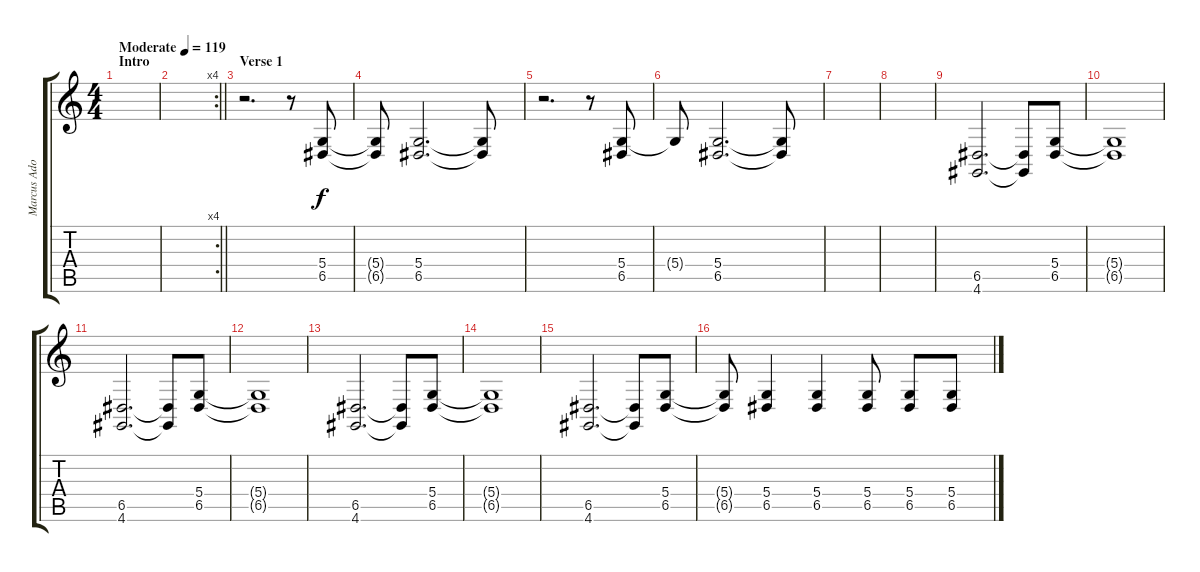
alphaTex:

\track ("Marcus Adoro(Synth)" "Marcus Ado") {instrument lead8bassandlead}
\staff {score tabs}
\tuning (E4 B3 G3 D3 A2 E2) {hide}
\ts (4 4)
\section ("" "Intro")
\tempo (119 "Moderate")
\clef g2
\ks c
|
\rc 4
\barLineRight lightlight
|
\section ("" "Verse 1")
r.2{d} r.8 (5.4 6.5).8{instrument pad5bowed} |
(5.4{t} 6.5{t}).8 (5.4 6.5).2{d} (5.4{t} 6.5{t}).8 |
r.2{d} r.8 (5.4 6.5).8 |
5.4{t}.8 (5.4 6.5).2{d} (5.4{t} 6.5{t}).8 |
|
|
(6.5 4.6).2{d instrument lead8bassandlead} (6.5{t} 4.6{t}).8 (5.4 6.5).8 |
(5.4{t} 6.5{t}).1 |
(6.5 4.6).2{d} (6.5{t} 4.6{t}).8 (5.4 6.5).8 |
(5.4{t} 6.5{t}).1 |
(6.5 4.6).2{d} (6.5{t} 4.6{t}).8 (5.4 6.5).8 |
(5.4{t} 6.5{t}).1 |
(6.5 4.6).2{d} (6.5{t} 4.6{t}).8 (5.4 6.5).8 |
(5.4{t} 6.5{t}).8 (5.4 6.5).4 (5.4 6.5).4 (5.4 6.5).8 (5.4 6.5).8 (5.4 6.5).8
